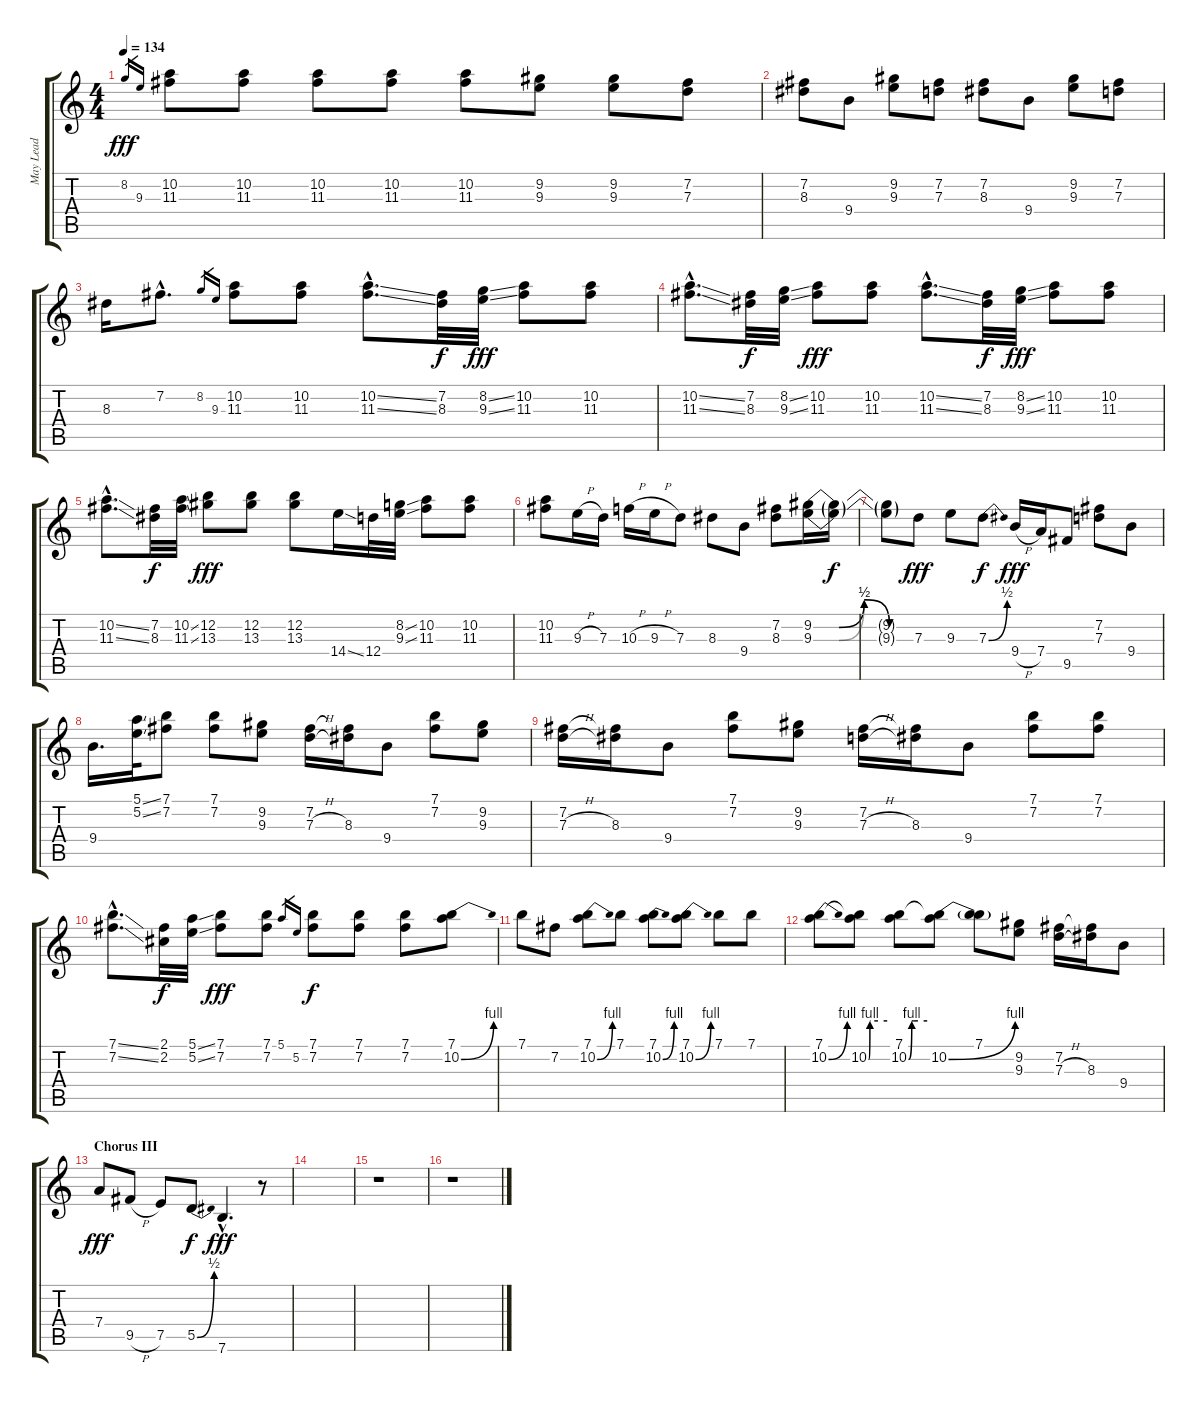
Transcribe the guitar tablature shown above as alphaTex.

\track ("May Lead" "May Lead") {instrument overdrivenguitar}
\staff {score tabs}
\tuning (E4 B3 G3 D3 A2 E2) {hide}
\ts (4 4)
\tempo 134
\clef g2
\ks c
8.2.16{gr dy fff} 9.3.16{gr} (10.2 11.3).8 (10.2 11.3).8 (10.2 11.3).8 (10.2 11.3).8 (10.2 11.3).8 (9.2 9.3).8 (9.2 9.3).8 (7.2 7.3).8 |
(7.2 8.3).8 9.4.8 (9.2 9.3).8 (7.2 7.3).8 (7.2 8.3).8 9.4.8 (9.2 9.3).8 (7.2 7.3).8 |
8.3.16 7.2{hac}.8{d} 8.2.16{gr} 9.3.16{gr} (10.2 11.3).8 (10.2 11.3).8 (10.2{ss hac} 11.3{ss hac}).8{d} (7.2 8.3).32{dy f} (8.2{ss} 9.3{ss}).32{dy fff} (10.2 11.3).8 (10.2 11.3).8 |
(10.2{ss hac} 11.3{ss hac}).8{d} (7.2 8.3).32{dy f} (8.2{ss} 9.3{ss}).32 (10.2 11.3).8{dy fff} (10.2 11.3).8 (10.2{ss hac} 11.3{ss hac}).8{d} (7.2 8.3).32{dy f} (8.2{ss} 9.3{ss}).32{dy fff} (10.2 11.3).8 (10.2 11.3).8 |
(10.2{ss hac} 11.3{ss hac}).8{d} (7.2 8.3).32{dy f} (10.2{ss} 11.3{ss}).32 (12.2 13.3).8{dy fff} (12.2 13.3).8 (12.2 13.3).8 14.4{ss}.16 12.4.32 (8.2{ss} 9.3{ss}).32 (10.2 11.3).8 (10.2 11.3).8 |
(10.2 11.3).8 9.3{h}.16 7.3.16 10.3{h}.16 9.3{h}.16 7.3.8 8.3.8 9.4.8 (7.2 8.3).8 (9.2{be (custom 0 0 15 0 30 2 45 0 60 0)} 9.3{be (custom 0 0 15 0 30 2 45 0 60 0)}).16 (9.2{t} 9.3{t}).16{dy f} |
(9.2{t} 9.3{t}).8 7.3.8{dy fff} 9.3.8 7.3{be (bend 0 0 60 2)}.8{dy f} 9.4{h}.16{dy fff} 7.4.16 9.5.8 (7.2 7.3).8 9.4.8 |
9.4.16{d} (5.1{ss} 5.2{ss}).32 (7.1 7.2).8 (7.1 7.2).8 (9.2 9.3).8 (7.2 7.3{h}).16 (7.2{t} 8.3).16 9.4.8 (7.1 7.2).8 (9.2 9.3).8 |
(7.2 7.3{h}).16 (7.2{t} 8.3).16 9.4.8 (7.1 7.2).8 (9.2 9.3).8 (7.2 7.3{h}).16 (7.2{t} 8.3).16 9.4.8 (7.1 7.2).8 (7.1 7.2).8 |
(7.1{ss hac} 7.2{ss hac}).8{d} (2.1 2.2).32{dy f} (5.1{ss} 5.2{ss}).32 (7.1 7.2).8{dy fff} (7.1 7.2).8 5.1.16{gr} 5.2.16{gr} (7.1 7.2).8{dy f} (7.1 7.2).8 (7.1 7.2).8 (7.1 10.2{be (bend 0 0 60 4)}).8 |
7.1.8 7.2.8 (7.1 10.2{be (bend 0 0 60 4)}).8 7.1.8 (7.1 10.2{be (bend 0 0 60 4)}).8 (7.1 10.2{be (bend 0 0 60 4)}).8 7.1.8 7.1.8 |
(7.1 10.2{be (bend 0 0 60 4)}).8 (7.1{t} 10.2{be (custom 0 0 4 4 6 4 30 4 60 4)}).8 (7.1 10.2{be (custom 0 0 10 4 15 4 30 4 60 4)}).8 (7.1{t} 10.2{be (bend 0 0 60 4)}).8 (7.1 10.2{t}).8 (9.2 9.3).8 (7.2 7.3{h}).16 (7.2{t} 8.3).16 9.4.8 |
\section ("" "Chorus III")
7.4.8{dy fff} 9.5{h}.8 7.5.8 5.5{be (bend 0 0 60 2)}.8{dy f} 7.6{hac}.4{d dy fff} r.8 |
|
r.1 |
r.1
